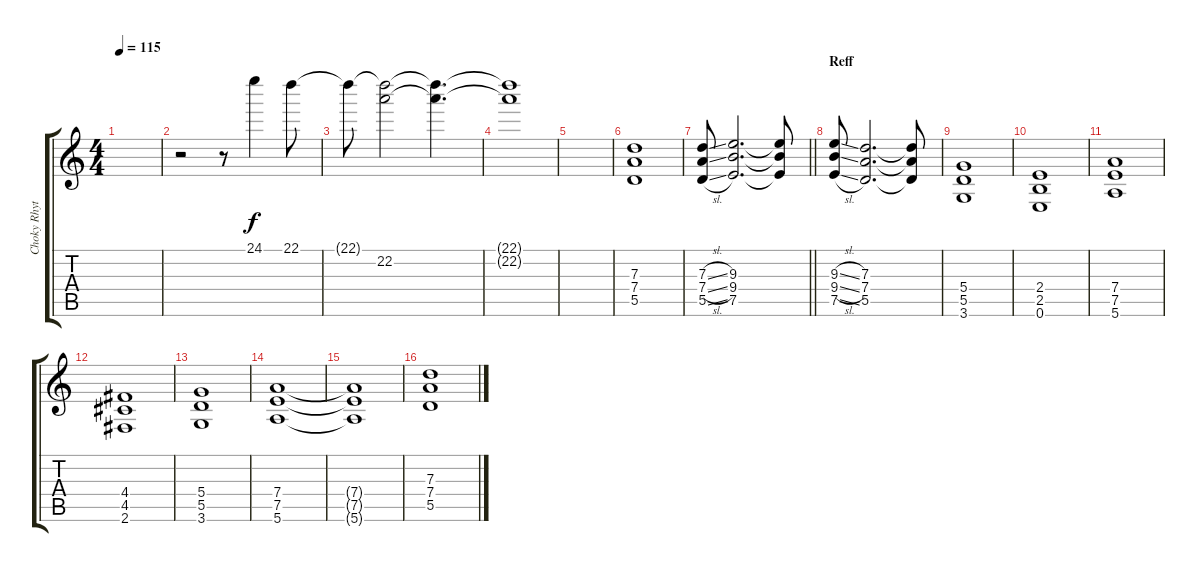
\track ("Choky Rhytem" "Choky Rhyt") {instrument distortionguitar}
\staff {score tabs}
\tuning (E4 B3 G3 D3 A2 E2) {hide}
\ts (4 4)
\tempo 115
\clef g2
\ks c
|
r.2 r.8 24.1.4 22.1.8 |
22.1{t}.8 (22.1{t} 22.2).2 (22.1{t} 22.2{t}).4{d volume 0} |
(22.1{t} 22.2{t}).1 |
|
(7.3 7.4 5.5).1{volume 16} |
\barLineRight lightlight
(7.3{sl} 7.4{sl} 5.5{sl}).8 (9.3 9.4 7.5).2{d} (9.3{t} 9.4{t} 7.5{t}).8 |
\section ("" "Reff")
(9.3{sl} 9.4{sl} 7.5{sl}).8 (7.3 7.4 5.5).2{d} (7.3{t} 7.4{t} 5.5{t}).8 |
(5.4 5.5 3.6).1 |
(2.4 2.5 0.6).1 |
(7.4 7.5 5.6).1 |
(4.4 4.5 2.6).1 |
(5.4 5.5 3.6).1 |
(7.4 7.5 5.6).1 |
(7.4{t} 7.5{t} 5.6{t}).1 |
(7.3 7.4 5.5).1
